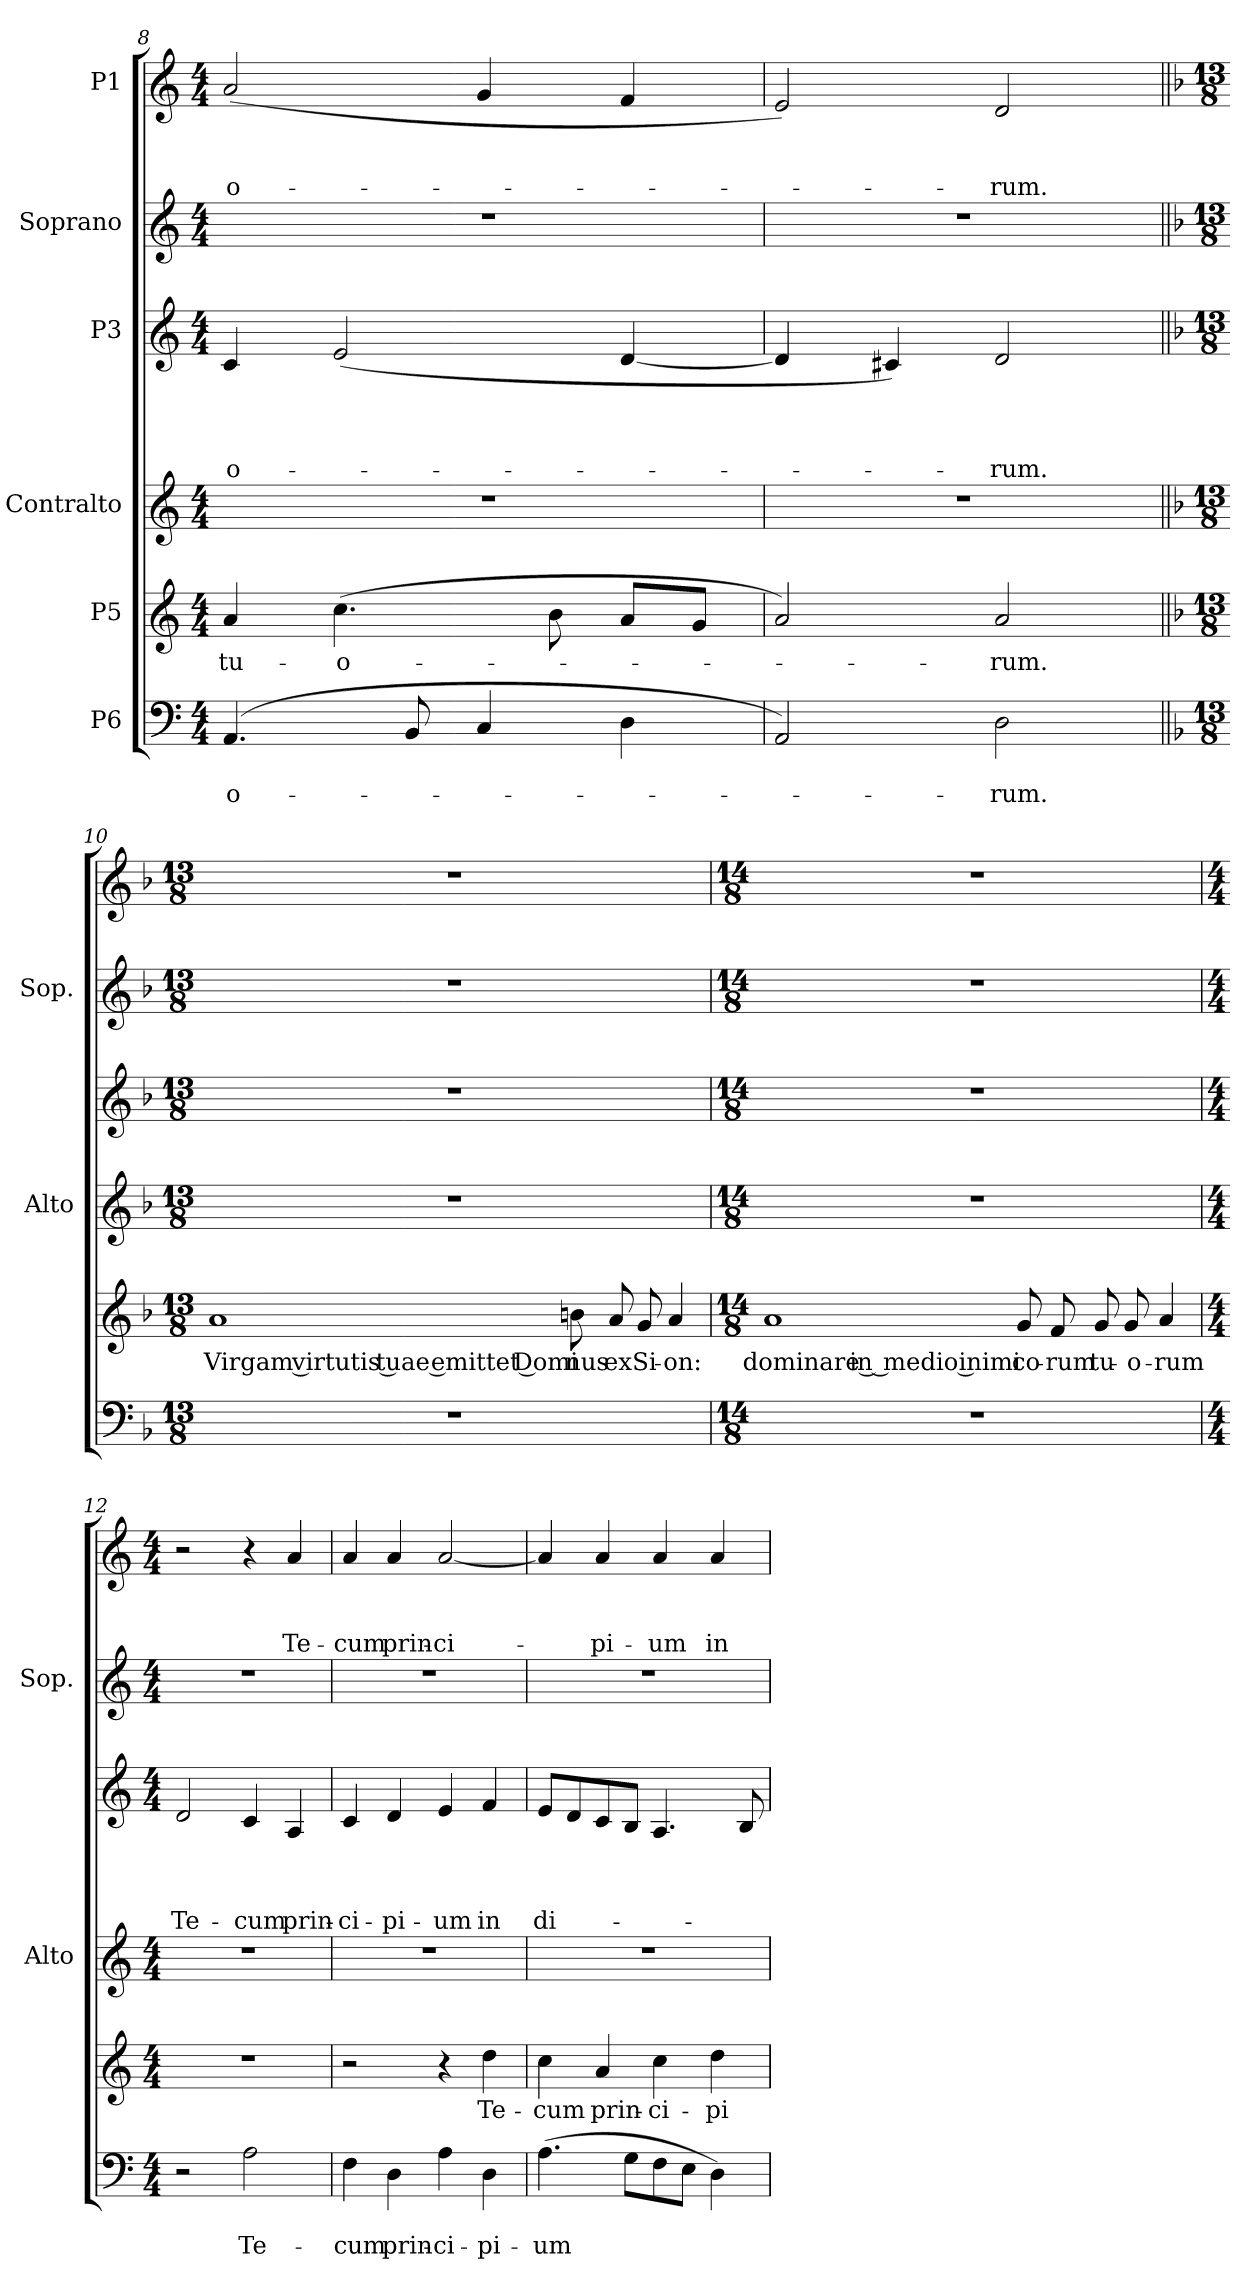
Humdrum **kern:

**kern	**text	**text	**kern	**text	**kern	**kern	**text	**text	**text	**text	**kern	**kern	**text	**text	**text
*part6	*part6	*part6	*part5	*part5	*part4	*part3	*part3	*part3	*part3	*part3	*part2	*part1	*part1	*part1	*part1
*staff6	*staff6	*staff6	*staff5	*staff5	*staff4	*staff3	*staff3	*staff3	*staff3	*staff3	*staff2	*staff1	*staff1	*staff1	*staff1
*I"P6	*	*	*I"P5	*	*I"Contralto	*I"P3	*	*	*	*	*I"Soprano	*I"P1	*	*	*
*	*	*	*	*	*I'Alto	*	*	*	*	*	*I'Sop.	*	*	*	*
*clefF4	*	*	*clefG2	*	*clefG2	*clefG2	*	*	*	*	*clefG2	*clefG2	*	*	*
*	*	*	*ITrd7c12	*	*	*	*	*	*	*	*	*	*	*	*
*k[]	*	*	*k[]	*	*k[]	*k[]	*	*	*	*	*k[]	*k[]	*	*	*
*C:	*	*	*C:	*	*C:	*C:	*	*	*	*	*C:	*C:	*	*	*
*M4/4	*	*	*M4/4	*	*M4/4	*M4/4	*	*	*	*	*M4/4	*M4/4	*	*	*
=8	=8	=8	=8	=8	=8	=8	=8	=8	=8	=8	=8	=8	=8	=8	=8
!	!	!LO:LY:b	!	!LO:LY:b	!	!	!	!	!	!LO:LY:b	!	!	!	!	!LO:LY:b
(<4.AA/	.	-o-	4A/	tu-	1r	4c/	.	.	.	-o-	1r	(<2a/	.	.	-o-
!	!	!	!	!LO:LY:b	!	!	!	!	!	!	!	!	!	!	!
.	.	.	(<4.c\	-o-	.	(<2e/	.	.	.	.	.	.	.	.	.
8BB/	.	.	.	.	.	.	.	.	.	.	.	.	.	.	.
4C/	.	.	.	.	.	.	.	.	.	.	.	4g/	.	.	.
.	.	.	8B\	.	.	.	.	.	.	.	.	.	.	.	.
4D\	.	.	8A/L	.	.	[<4d/	.	.	.	.	.	4f/	.	.	.
.	.	.	8G/J	.	.	.	.	.	.	.	.	.	.	.	.
=9	=9	=9	=9	=9	=9	=9	=9	=9	=9	=9	=9	=9	=9	=9	=9
2AA/)	.	.	2A/)	.	1r	4d/]	.	.	.	.	1r	2e/)	.	.	.
.	.	.	.	.	.	4c#X/)	.	.	.	.	.	.	.	.	.
!	!	!LO:LY:b	!	!LO:LY:b	!	!	!	!	!	!LO:LY:b	!	!	!	!	!LO:LY:b
2D\	.	-rum.	2A/	-rum.	.	2d/	.	.	.	-rum.	.	2d/	.	.	-rum.
!!LO:PB:g=z
=10||	=10||	=10||	=10||	=10||	=10||	=10||	=10||	=10||	=10||	=10||	=10||	=10||	=10||	=10||	=10||
*k[b-]	*	*	*k[b-]	*	*k[b-]	*k[b-]	*	*	*	*	*k[b-]	*k[b-]	*	*	*
*F:	*	*	*F:	*	*F:	*F:	*	*	*	*	*F:	*F:	*	*	*
*M13/8	*	*	*M13/8	*	*M13/8	*M13/8	*	*	*	*	*M13/8	*M13/8	*	*	*
!LO:N:vis=1	!	!	!	!LO:LY:b	!	!LO:N:vis=1	!	!	!	!	!	!LO:N:vis=1	!	!	!
8%13r	.	.	1A	Virgam virtutis tuae emittet Domi-	8%13r	8%13r	.	.	.	.	8%13r	8%13r	.	.	.
!	!	!	!	!LO:LY:b	!	!	!	!	!	!	!	!	!	!	!
.	.	.	8Bn\	-nus	.	.	.	.	.	.	.	.	.	.	.
!	!	!	!	!LO:LY:b	!	!	!	!	!	!	!	!	!	!	!
.	.	.	8A/	ex	.	.	.	.	.	.	.	.	.	.	.
!	!	!	!	!LO:LY:b	!	!	!	!	!	!	!	!	!	!	!
.	.	.	8G/	Si-	.	.	.	.	.	.	.	.	.	.	.
!	!	!	!	!LO:LY:b	!	!	!	!	!	!	!	!	!	!	!
.	.	.	4A/	-on:	.	.	.	.	.	.	.	.	.	.	.
=11	=11	=11	=11	=11	=11	=11	=11	=11	=11	=11	=11	=11	=11	=11	=11
*M14/8	*	*	*M14/8	*	*M14/8	*M14/8	*	*	*	*	*M14/8	*M14/8	*	*	*
!LO:N:vis=1	!	!	!	!LO:LY:b	!	!LO:N:vis=1	!	!	!	!	!	!LO:N:vis=1	!	!	!
1..r	.	.	1A	dominare in medio inimi-	1..r	1..r	.	.	.	.	1..r	1..r	.	.	.
!	!	!	!	!LO:LY:b	!	!	!	!	!	!	!	!	!	!	!
.	.	.	8G/	-co-	.	.	.	.	.	.	.	.	.	.	.
!	!	!	!	!LO:LY:b	!	!	!	!	!	!	!	!	!	!	!
.	.	.	8F/	-rum	.	.	.	.	.	.	.	.	.	.	.
!	!	!	!	!LO:LY:b	!	!	!	!	!	!	!	!	!	!	!
.	.	.	8G/	tu-	.	.	.	.	.	.	.	.	.	.	.
!	!	!	!	!LO:LY:b	!	!	!	!	!	!	!	!	!	!	!
.	.	.	8G/	-o-	.	.	.	.	.	.	.	.	.	.	.
!	!	!	!	!LO:LY:b	!	!	!	!	!	!	!	!	!	!	!
.	.	.	4A/	-rum	.	.	.	.	.	.	.	.	.	.	.
=12	=12	=12	=12	=12	=12	=12	=12	=12	=12	=12	=12	=12	=12	=12	=12
*k[]	*	*	*k[]	*	*k[]	*k[]	*	*	*	*	*k[]	*k[]	*	*	*
*C:	*	*	*C:	*	*C:	*C:	*	*	*	*	*C:	*C:	*	*	*
*M4/4	*	*	*M4/4	*	*M4/4	*M4/4	*	*	*	*	*M4/4	*M4/4	*	*	*
!	!	!	!	!	!	!	!	!	!	!LO:LY:b	!	!	!	!	!
2r	.	.	1r	.	1r	2d/	.	.	.	Te-	1r	2r	.	.	.
!	!	!LO:LY:b	!	!	!	!	!	!	!	!LO:LY:b	!	!	!	!	!
2A\	.	Te-	.	.	.	4c/	.	.	.	-cum	.	4r	.	.	.
!	!	!	!	!	!	!	!	!	!	!LO:LY:b	!	!	!	!	!LO:LY:b
.	.	.	.	.	.	4A/	.	.	.	prin-	.	4a/	.	.	Te-
!!LO:LB:g=z
=13	=13	=13	=13	=13	=13	=13	=13	=13	=13	=13	=13	=13	=13	=13	=13
!	!	!LO:LY:b	!	!	!	!	!	!	!	!LO:LY:b	!	!	!	!	!LO:LY:b
4F\	.	-cum	2r	.	1r	4c/	.	.	.	-ci-	1r	4a/	.	.	-cum
!	!	!LO:LY:b	!	!	!	!	!	!	!	!LO:LY:b	!	!	!	!	!LO:LY:b
4D\	.	prin-	.	.	.	4d/	.	.	.	-pi-	.	4a/	.	.	prin-
!	!	!LO:LY:b	!	!	!	!	!	!	!	!LO:LY:b	!	!	!	!	!LO:LY:b
4A\	.	-ci-	4r	.	.	4e/	.	.	.	-um	.	[<2a/	.	.	-ci-
!	!	!LO:LY:b	!	!LO:LY:b	!	!	!	!	!	!LO:LY:b	!	!	!	!	!
4D\	.	-pi-	4d\	Te-	.	4f/	.	.	.	in	.	.	.	.	.
=14	=14	=14	=14	=14	=14	=14	=14	=14	=14	=14	=14	=14	=14	=14	=14
!	!	!LO:LY:b	!	!LO:LY:b	!	!	!	!	!	!LO:LY:b	!	!	!	!	!
(<4.A\	.	-um	4c\	-cum	1r	8e/L	.	.	.	di-	1r	4a/]	.	.	.
.	.	.	.	.	.	8d/	.	.	.	.	.	.	.	.	.
!	!	!	!	!LO:LY:b	!	!	!	!	!	!	!	!	!	!	!LO:LY:b
.	.	.	4A/	prin-	.	8c/	.	.	.	.	.	4a/	.	.	-pi-
8G\L	.	.	.	.	.	8B/J	.	.	.	.	.	.	.	.	.
!	!	!	!	!LO:LY:b	!	!	!	!	!	!	!	!	!	!	!LO:LY:b
8F\	.	.	4c\	-ci-	.	4.A/	.	.	.	.	.	4a/	.	.	-um
8E\J	.	.	.	.	.	.	.	.	.	.	.	.	.	.	.
!	!	!	!	!LO:LY:b	!	!	!	!	!	!	!	!	!	!	!LO:LY:b
4D\)	.	.	4d\	-pi-	.	.	.	.	.	.	.	4a/	.	.	in
.	.	.	.	.	.	8B/	.	.	.	.	.	.	.	.	.
=	=	=	=	=	=	=	=	=	=	=	=	=	=	=	=
*-	*-	*-	*-	*-	*-	*-	*-	*-	*-	*-	*-	*-	*-	*-	*-
